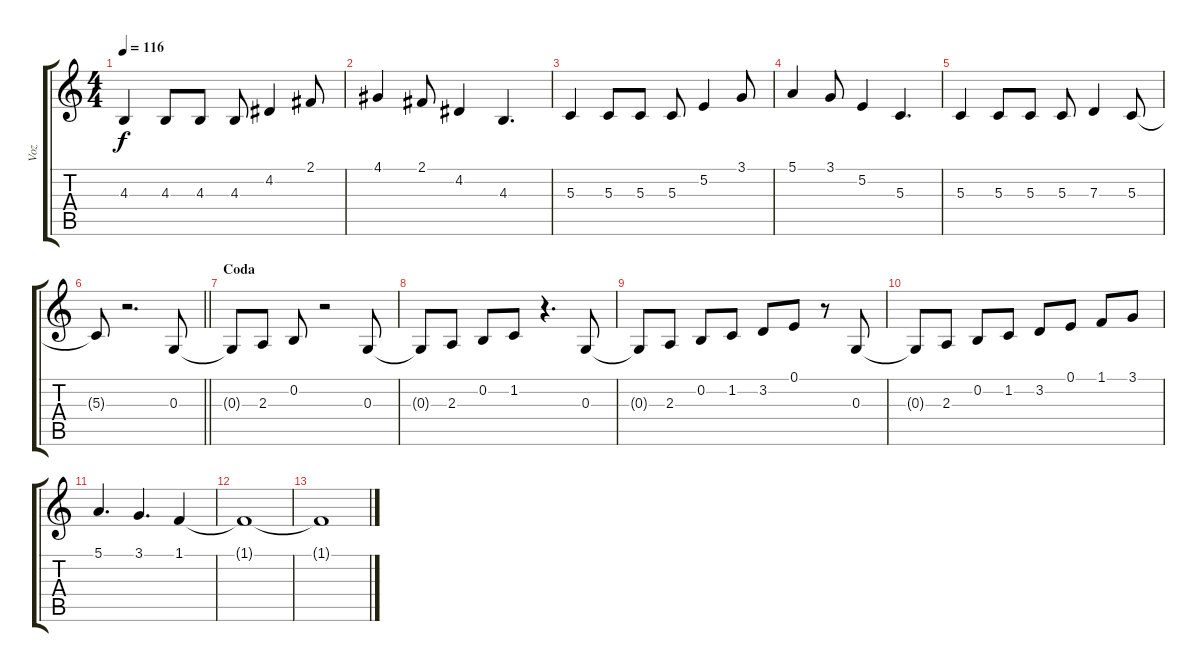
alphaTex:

\track ("Voz" "Voz") {instrument synthvoice}
\staff {score tabs}
\tuning (E4 B3 G3 D3 A2 E2) {hide}
\ts (4 4)
\tempo 116
\clef g2
\ks c
4.3.4{dy f} 4.3.8 4.3.8 4.3.8 4.2.4 2.1.8 |
4.1.4 2.1.8 4.2.4 4.3.4{d} |
5.3.4 5.3.8 5.3.8 5.3.8 5.2.4 3.1.8 |
5.1.4 3.1.8 5.2.4 5.3.4{d} |
5.3.4 5.3.8 5.3.8 5.3.8 7.3.4 5.3.8 |
\barLineRight lightlight
5.3{t}.8 r.2{d} 0.3.8 |
\section ("" "Coda")
0.3{t}.8 2.3.8 0.2.8 r.2 0.3.8 |
0.3{t}.8 2.3.8 0.2.8 1.2.8 r.4{d} 0.3.8 |
0.3{t}.8 2.3.8 0.2.8 1.2.8 3.2.8 0.1.8 r.8 0.3.8 |
0.3{t}.8 2.3.8 0.2.8 1.2.8 3.2.8 0.1.8 1.1.8 3.1.8 |
5.1.4{d} 3.1.4{d} 1.1.4 |
1.1{t}.1 |
1.1{t}.1{volume 0}
